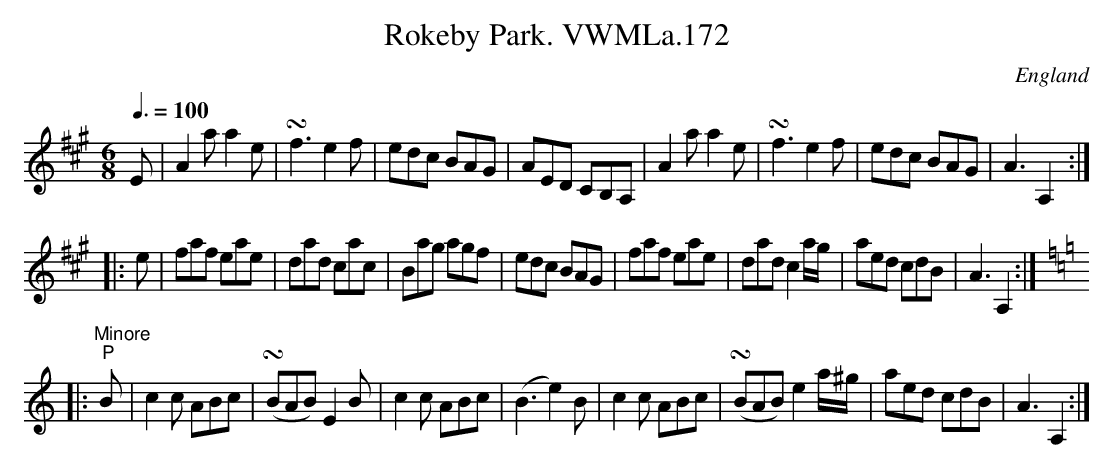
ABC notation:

X:1
T:Rokeby Park. VWMLa.172
O:England
M:6/8
L:1/8
Q:3/8=100
K:A major
E|A2a a2e|!turn!f3 e2f|edc BAG|AED CB,A,|\
A2a a2e|!turn!f3 e2f|edc BAG|A3A,2:|
|:e|faf eae|dad cac|Bag agf|edc BAG|\
faf eae|dad c2a/g/|aed cdB|A3A,2:|
K:C
|:"^Minore""P"B|\
c2c ABc|!turn!(BAB) E2B|c2c ABc|(B3 e2)B|\
c2c ABc|!turn!(BAB) e2a/^g/|aed cdB|A3 A,2:|
